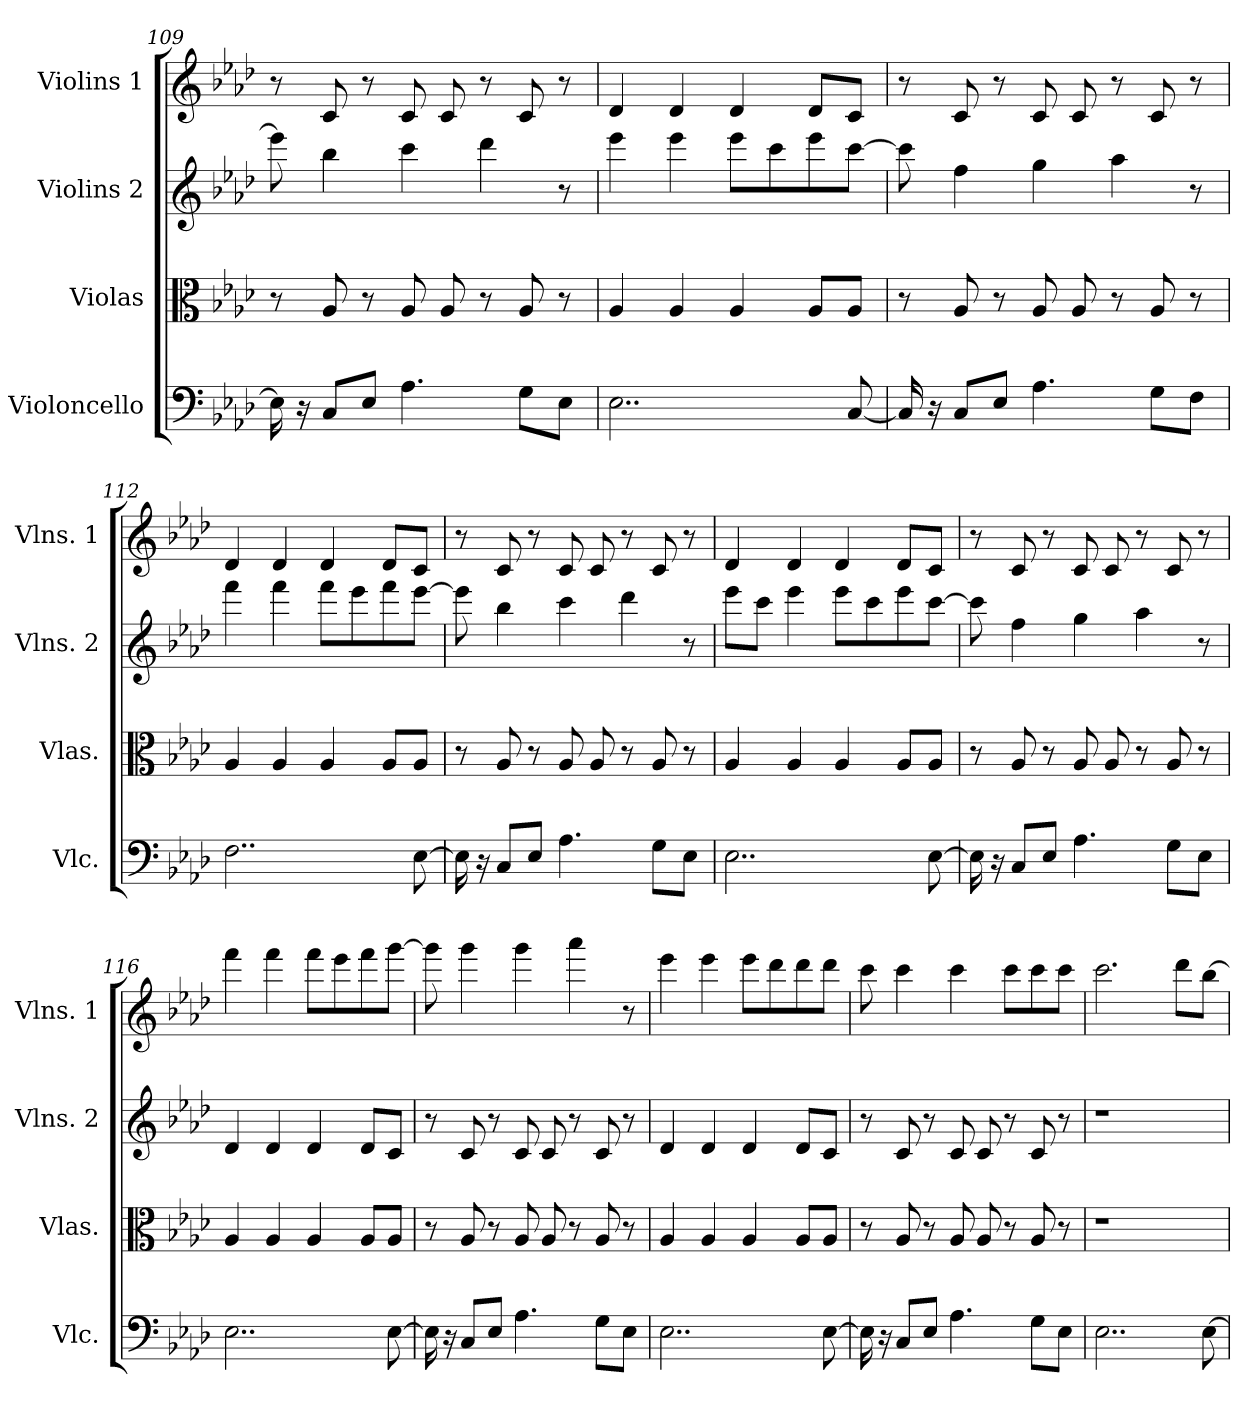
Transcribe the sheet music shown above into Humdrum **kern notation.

**kern	**kern	**kern	**kern
*part4	*part3	*part2	*part1
*staff4	*staff3	*staff2	*staff1
*I"Violoncello	*I"Violas	*I"Violins 2	*I"Violins 1
*I'Vlc.	*I'Vlas.	*I'Vlns. 2	*I'Vlns. 1
*clefF4	*clefC3	*clefG2	*clefG2
*k[b-e-a-d-]	*k[b-e-a-d-]	*k[b-e-a-d-]	*k[b-e-a-d-]
*A-:	*A-:	*A-:	*A-:
=109	=109	=109	=109
16E-\]	8r	8eee-\]	8r
16r	.	.	.
8C/L	8A-/	4bb-\	8c/
8E-/J	8r	.	8r
4.A-\	8A-/	4ccc\	8c/
.	8A-/	.	8c/
.	8r	4ddd-\	8r
8G\L	8A-/	.	8c/
8E-\J	8r	8r	8r
!!LO:PB:g=z
=110	=110	=110	=110
2..E-\	4A-/	4eee-\	4d-/
.	4A-/	4eee-\	4d-/
.	4A-/	8eee-\L	4d-/
.	.	8ccc\	.
.	8A-/L	8eee-\	8d-/L
[8C/	8A-/J	[8ccc\J	8c/J
!!LO:PB:g=z
=111	=111	=111	=111
16C/]	8r	8ccc\]	8r
16r	.	.	.
8C/L	8A-/	4ff\	8c/
8E-/J	8r	.	8r
4.A-\	8A-/	4gg\	8c/
.	8A-/	.	8c/
.	8r	4aa-\	8r
8G\L	8A-/	.	8c/
8F\J	8r	8r	8r
=112	=112	=112	=112
2..F\	4A-/	4fff\	4d-/
.	4A-/	4fff\	4d-/
.	4A-/	8fff\L	4d-/
.	.	8eee-\	.
.	8A-/L	8fff\	8d-/L
[8E-\	8A-/J	[8eee-\J	8c/J
=113	=113	=113	=113
16E-\]	8r	8eee-\]	8r
16r	.	.	.
8C/L	8A-/	4bb-\	8c/
8E-/J	8r	.	8r
4.A-\	8A-/	4ccc\	8c/
.	8A-/	.	8c/
.	8r	4ddd-\	8r
8G\L	8A-/	.	8c/
8E-\J	8r	8r	8r
!!LO:PB:g=z
=114	=114	=114	=114
2..E-\	4A-/	8eee-\L	4d-/
.	.	8ccc\J	.
.	4A-/	4eee-\	4d-/
.	4A-/	8eee-\L	4d-/
.	.	8ccc\	.
.	8A-/L	8eee-\	8d-/L
[8E-\	8A-/J	[8ccc\J	8c/J
!!LO:PB:g=z
=115	=115	=115	=115
16E-\]	8r	8ccc\]	8r
16r	.	.	.
8C/L	8A-/	4ff\	8c/
8E-/J	8r	.	8r
4.A-\	8A-/	4gg\	8c/
.	8A-/	.	8c/
.	8r	4aa-\	8r
8G\L	8A-/	.	8c/
8E-\J	8r	8r	8r
=116	=116	=116	=116
2..E-\	4A-/	4d-/	4fff\
.	4A-/	4d-/	4fff\
.	4A-/	4d-/	8fff\L
.	.	.	8eee-\
.	8A-/L	8d-/L	8fff\
[8E-\	8A-/J	8c/J	[8ggg\J
=117	=117	=117	=117
16E-\]	8r	8r	8ggg\]
16r	.	.	.
8C/L	8A-/	8c/	4ggg\
8E-/J	8r	8r	.
4.A-\	8A-/	8c/	4ggg\
.	8A-/	8c/	.
.	8r	8r	4aaa-\
8G\L	8A-/	8c/	.
8E-\J	8r	8r	8r
!!LO:PB:g=z
=118	=118	=118	=118
2..E-\	4A-/	4d-/	4eee-\
.	4A-/	4d-/	4eee-\
.	4A-/	4d-/	8eee-\L
.	.	.	8ddd-\
.	8A-/L	8d-/L	8ddd-\
[8E-\	8A-/J	8c/J	8ddd-\J
=119	=119	=119	=119
16E-\]	8r	8r	8ccc\
16r	.	.	.
8C/L	8A-/	8c/	4ccc\
8E-/J	8r	8r	.
4.A-\	8A-/	8c/	4ccc\
.	8A-/	8c/	.
.	8r	8r	8ccc\L
8G\L	8A-/	8c/	8ccc\
8E-\J	8r	8r	8ccc\J
=120	=120	=120	=120
2..E-\	1r	1r	2.ccc\
.	.	.	8ddd-\L
[8E-\	.	.	[8bb-\J
=	=	=	=
*-	*-	*-	*-
